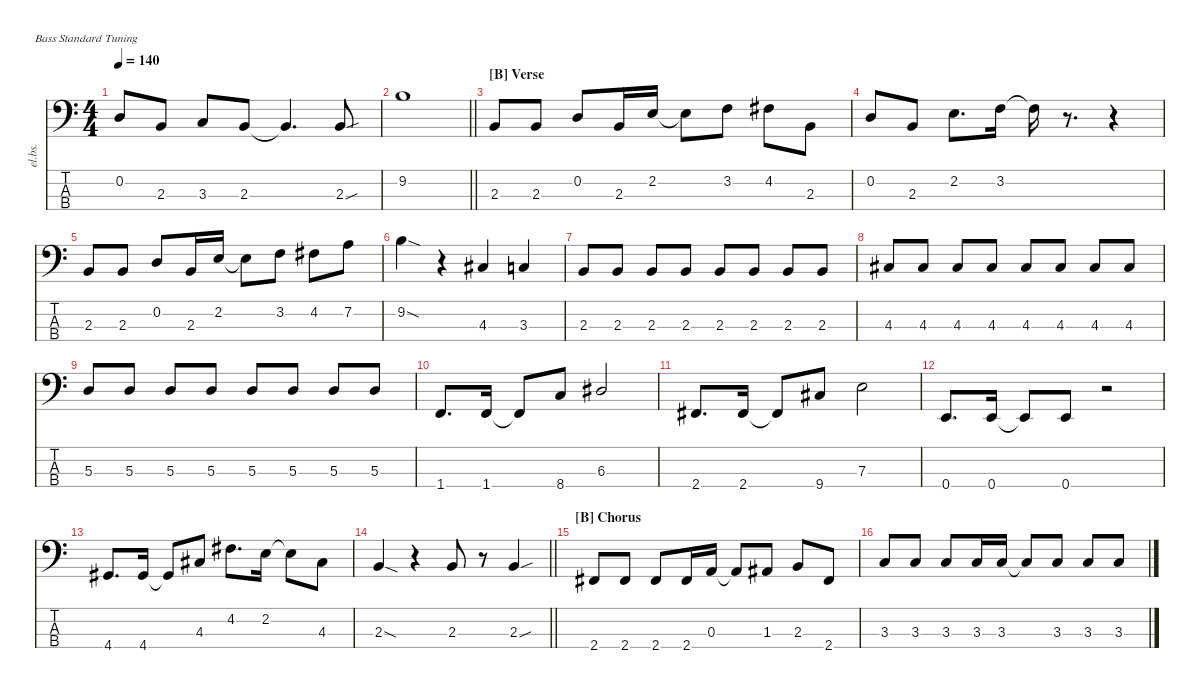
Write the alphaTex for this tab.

\defaultSystemsLayout 4
\hideDynamics
\bracketExtendMode nobrackets
\track ("Electric Bass" "el.bs.") {mute instrument electricbassfinger}
\staff {score tabs}
\tuning (G2 D2 A1 E1)
\ts (4 4)
\tempo 140
\clef f4
\ks c
0.2.8{dy mf beam Up} 2.3.8{beam Up} 3.3.8{beam Up} 2.3.8{beam Up} 2.3{t}.4{d beam Up} 2.3{sou}.8{beam Up} |
\barLineRight lightlight
9.2.1{beam Down} |
\section ("B" "Verse")
2.3.8{beam Up} 2.3.8{beam Up} 0.2.8{beam Up} 2.3.16{beam Up} 2.2.16{beam Up} 2.2{t}.8{beam Down} 3.2.8{beam Down} 4.2{acc #}.8{beam Down} 2.3.8{beam Down} |
0.2.8{beam Up} 2.3.8{beam Up} 2.2.8{d beam Down} 3.2.16{beam Down} 3.2{t}.16{beam Down} r.8{d beam Down} r.4{beam Down} |
2.3.8{beam Up} 2.3.8{beam Up} 0.2.8{beam Up} 2.3.16{beam Up} 2.2.16{beam Up} 2.2{t}.8{beam Down} 3.2.8{beam Down} 4.2{acc #}.8{beam Down} 7.2.8{beam Down} |
9.2{sod}.4{beam Down} r.4{beam Down} 4.3{acc #}.4{beam Up} 3.3.4{beam Up} |
2.3.8{beam Up} 2.3.8{beam Up} 2.3.8{beam Up} 2.3.8{beam Up} 2.3.8{beam Up} 2.3.8{beam Up} 2.3.8{beam Up} 2.3.8{beam Up} |
4.3{acc #}.8{beam Up} 4.3{acc #}.8{beam Up} 4.3{acc #}.8{beam Up} 4.3{acc #}.8{beam Up} 4.3{acc #}.8{beam Up} 4.3{acc #}.8{beam Up} 4.3{acc #}.8{beam Up} 4.3{acc #}.8{beam Up} |
5.3.8{beam Up} 5.3.8{beam Up} 5.3.8{beam Up} 5.3.8{beam Up} 5.3.8{beam Up} 5.3.8{beam Up} 5.3.8{beam Up} 5.3.8{beam Up} |
1.4.8{d beam Up} 1.4.16{beam Up} 1.4{t}.8{beam Up} 8.4.8{beam Up} 6.3{acc #}.2{beam Up} |
2.4{acc #}.8{d beam Up} 2.4{acc #}.16{beam Up} 2.4{t acc #}.8{beam Up} 9.4{acc #}.8{beam Up} 7.3.2{beam Down} |
0.4.8{d beam Up} 0.4.16{beam Up} 0.4{t}.8{beam Up} 0.4.8{beam Up} r.2{beam Down} |
4.4{acc #}.8{d beam Up} 4.4{acc #}.16{beam Up} 4.4{t acc #}.8{beam Up} 4.3{acc #}.8{beam Up} 4.2{acc #}.8{d beam Down} 2.2.16{beam Down} 2.2{t}.8{beam Down} 4.3{acc #}.8{beam Down} |
\barLineRight lightlight
2.3{sod}.4{beam Up} r.4{beam Down} 2.3.8{beam Up} r.8{beam Down} 2.3{sou}.4{beam Up} |
\section ("B" "Chorus")
2.4{acc #}.8{beam Up} 2.4{acc #}.8{beam Up} 2.4{acc #}.8{beam Up} 2.4{acc #}.16{beam Up} 0.3.16{beam Up} 0.3{t}.8{beam Up} 1.3{acc #}.8{beam Up} 2.3.8{beam Up} 2.4{acc #}.8{beam Up} |
3.3.8{beam Up} 3.3.8{beam Up} 3.3.8{beam Up} 3.3.16{beam Up} 3.3.16{beam Up} 3.3{t}.8{beam Up} 3.3.8{beam Up} 3.3.8{beam Up} 3.3.8{beam Up}
